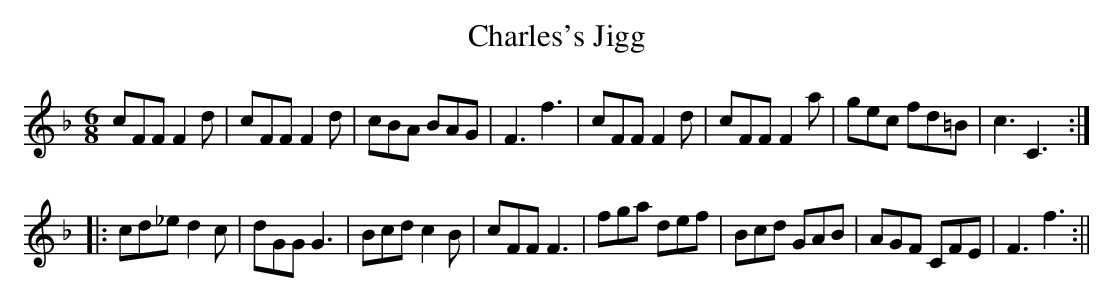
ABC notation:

X:1
T:Charles's Jigg
M:6/8
L:1/8
K:F
cFF F2d|cFF F2d|cBA BAG|F3 f3|cFF F2d|cFF F2a|gec fd=B|c3 C3:|
|:cd_e d2c|dGG G3|Bcd c2B|cFF F3|fga def|Bcd GAB|AGF CFE|F3 f3:||
